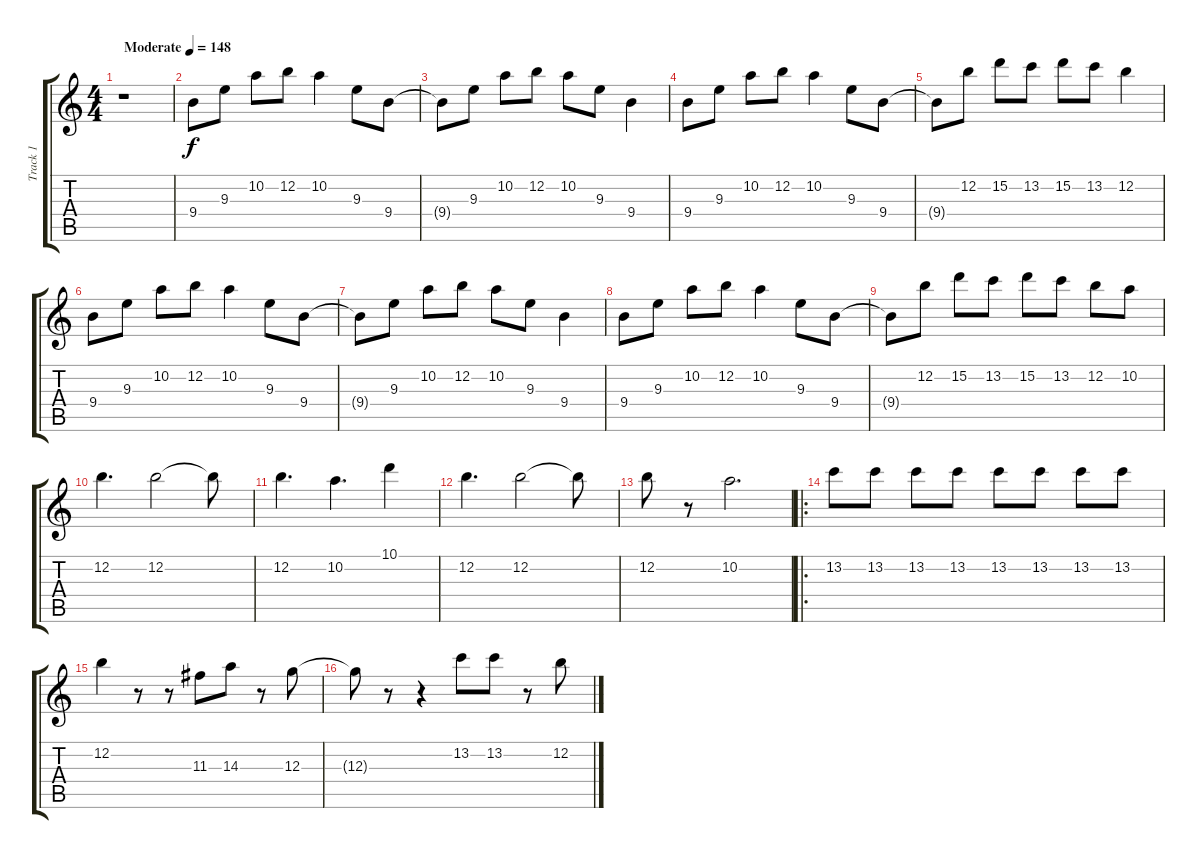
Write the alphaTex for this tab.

\track ("Track 1" "Track 1") {instrument acousticguitarsteel}
\staff {score tabs}
\tuning (E4 B3 G3 D3 A2 E2) {hide}
\ts (4 4)
\tempo (148 "Moderate")
\clef g2
\ks c
r.1{dy f instrument acousticguitarsteel} |
9.4.8 9.3.8 10.2.8 12.2.8 10.2.4 9.3.8 9.4.8 |
9.4{t}.8 9.3.8 10.2.8 12.2.8 10.2.8 9.3.8 9.4.4 |
9.4.8 9.3.8 10.2.8 12.2.8 10.2.4 9.3.8 9.4.8 |
9.4{t}.8 12.2.8 15.2.8 13.2.8 15.2.8 13.2.8 12.2.4 |
9.4.8 9.3.8 10.2.8 12.2.8 10.2.4 9.3.8 9.4.8 |
9.4{t}.8 9.3.8 10.2.8 12.2.8 10.2.8 9.3.8 9.4.4 |
9.4.8 9.3.8 10.2.8 12.2.8 10.2.4 9.3.8 9.4.8 |
9.4{t}.8 12.2.8 15.2.8 13.2.8 15.2.8 13.2.8 12.2.8 10.2.8 |
12.2.4{d} 12.2.2 12.2{t}.8 |
12.2.4{d} 10.2.4{d} 10.1.4 |
12.2.4{d} 12.2.2 12.2{t}.8 |
12.2.8 r.8 10.2.2{d} |
\ro
13.2.8 13.2.8 13.2.8 13.2.8 13.2.8 13.2.8 13.2.8 13.2.8 |
12.2.4 r.8 r.8 11.3.8 14.3.8 r.8 12.3.8 |
12.3{t}.8 r.8 r.4 13.2.8 13.2.8 r.8 12.2.8
